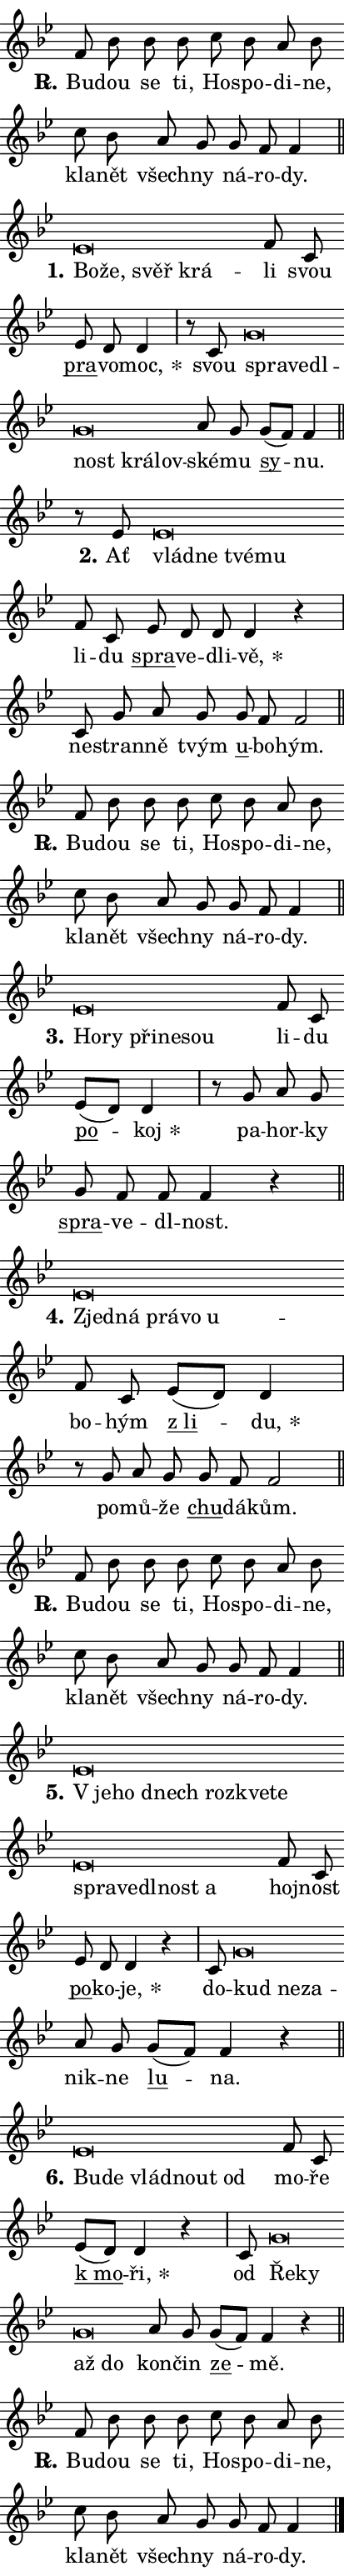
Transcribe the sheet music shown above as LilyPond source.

\version "2.24.0"
\header { tagline = "" }
\paper {
  indent = 0\cm
  top-margin = 0\cm
  right-margin = 0\cm
  bottom-margin = 0\cm
  left-margin = 0\cm
  paper-width = 7\cm
  page-breaking = #ly:one-page-breaking
  system-system-spacing.basic-distance = #11
  score-system-spacing.basic-distance = #11
  ragged-last = ##f
}


%% Author: Thomas Morley
%% https://lists.gnu.org/archive/html/lilypond-user/2020-05/msg00002.html
#(define (line-position grob)
"Returns position of @var[grob} in current system:
   @code{'start}, if at first time-step
   @code{'end}, if at last time-step
   @code{'middle} otherwise
"
  (let* ((col (ly:item-get-column grob))
         (ln (ly:grob-object col 'left-neighbor))
         (rn (ly:grob-object col 'right-neighbor))
         (col-to-check-left (if (ly:grob? ln) ln col))
         (col-to-check-right (if (ly:grob? rn) rn col))
         (break-dir-left
           (and
             (ly:grob-property col-to-check-left 'non-musical #f)
             (ly:item-break-dir col-to-check-left)))
         (break-dir-right
           (and
             (ly:grob-property col-to-check-right 'non-musical #f)
             (ly:item-break-dir col-to-check-right))))
        (cond ((eqv? 1 break-dir-left) 'start)
              ((eqv? -1 break-dir-right) 'end)
              (else 'middle))))

#(define (tranparent-at-line-position vctor)
  (lambda (grob)
  "Relying on @code{line-position} select the relevant enry from @var{vctor}.
Used to determine transparency,"
    (case (line-position grob)
      ((end) (not (vector-ref vctor 0)))
      ((middle) (not (vector-ref vctor 1)))
      ((start) (not (vector-ref vctor 2))))))

noteHeadBreakVisibility =
#(define-music-function (break-visibility)(vector?)
"Makes @code{NoteHead}s transparent relying on @var{break-visibility}"
#{
  \override NoteHead.transparent =
    #(tranparent-at-line-position break-visibility)
#})

#(define delete-ledgers-for-transparent-note-heads
  (lambda (grob)
    "Reads whether a @code{NoteHead} is transparent.
If so this @code{NoteHead} is removed from @code{'note-heads} from
@var{grob}, which is supposed to be @code{LedgerLineSpanner}.
As a result ledgers are not printed for this @code{NoteHead}"
    (let* ((nhds-array (ly:grob-object grob 'note-heads))
           (nhds-list
             (if (ly:grob-array? nhds-array)
                 (ly:grob-array->list nhds-array)
                 '()))
           ;; Relies on the transparent-property being done before
           ;; Staff.LedgerLineSpanner.after-line-breaking is executed.
           ;; This is fragile ...
           (to-keep
             (remove
               (lambda (nhd)
                 (ly:grob-property nhd 'transparent #f))
               nhds-list)))
      ;; TODO find a better method to iterate over grob-arrays, similiar
      ;; to filter/remove etc for lists
      ;; For now rebuilt from scratch
      (set! (ly:grob-object grob 'note-heads)  '())
      (for-each
        (lambda (nhd)
          (ly:pointer-group-interface::add-grob grob 'note-heads nhd))
        to-keep))))

hideNotes = {
  \noteHeadBreakVisibility #begin-of-line-visible
}
unHideNotes = {
  \noteHeadBreakVisibility #all-visible
}

% work-around for resetting accidentals
% https://lilypond.org/doc/v2.23/Documentation/notation/displaying-rhythms#unmetered-music
cadenzaMeasure = {
  \cadenzaOff
  \partial 1024 s1024
  \cadenzaOn
}

#(define-markup-command (accent layout props text) (markup?)
  "Underline accented syllable"
  (interpret-markup layout props
    #{\markup \override #'(offset . 4.3) \underline { #text }#}))

responsum = \markup \concat {
  "R" \hspace #-1.05 \path #0.1 #'((moveto 0 0.07) (lineto 0.9 0.8)) \hspace #0.05 "."
}

\layout {
    \context {
        \Staff
        \remove "Time_signature_engraver"
        \override LedgerLineSpanner.after-line-breaking = #delete-ledgers-for-transparent-note-heads
    }
    \context {
        \Voice {
            \override NoteHead.output-attributes = #'((class . "notehead"))
            \override Hairpin.height = #0.55
        }
    }
    \context {
        \Lyrics {
            \override StanzaNumber.output-attributes = #'((class . "stanzanumber"))
            \override LyricSpace.minimum-distance = #0.9
            \override LyricText.font-name = #"TeX Gyre Schola"
            \override LyricText.font-size = 1
            \override StanzaNumber.font-name = #"TeX Gyre Schola Bold"
            \override StanzaNumber.font-size = 1
        }
    }
}

% magnetic-lyrics.ily
%
%   written by
%     Jean Abou Samra <jean@abou-samra.fr>
%     Werner Lemberg <wl@gnu.org>
%
%   adapted by
%     Jiri Hon <jiri.hon@gmail.com>
%
% Version 2022-Apr-15

% https://www.mail-archive.com/lilypond-user@gnu.org/msg149350.html

#(define (Left_hyphen_pointer_engraver context)
   "Collect syllable-hyphen-syllable occurrences in lyrics and store
them in properties.  This engraver only looks to the left.  For
example, if the lyrics input is @code{foo -- bar}, it does the
following.

@itemize @bullet
@item
Set the @code{text} property of the @code{LyricHyphen} grob between
@q{foo} and @q{bar} to @code{foo}.

@item
Set the @code{left-hyphen} property of the @code{LyricText} grob with
text @q{foo} to the @code{LyricHyphen} grob between @q{foo} and
@q{bar}.
@end itemize

Use this auxiliary engraver in combination with the
@code{lyric-@/text::@/apply-@/magnetic-@/offset!} hook."
   (let ((hyphen #f)
         (text #f))
     (make-engraver
      (acknowledgers
       ((lyric-syllable-interface engraver grob source-engraver)
        (set! text grob)))
      (end-acknowledgers
       ((lyric-hyphen-interface engraver grob source-engraver)
        ;(when (not (grob::has-interface grob 'lyric-space-interface))
          (set! hyphen grob)));)
      ((stop-translation-timestep engraver)
       (when (and text hyphen)
         (ly:grob-set-object! text 'left-hyphen hyphen))
       (set! text #f)
       (set! hyphen #f)))))

#(define (lyric-text::apply-magnetic-offset! grob)
   "If the space between two syllables is less than the value in
property @code{LyricText@/.details@/.squash-threshold}, move the right
syllable to the left so that it gets concatenated with the left
syllable.

Use this function as a hook for
@code{LyricText@/.after-@/line-@/breaking} if the
@code{Left_@/hyphen_@/pointer_@/engraver} is active."
   (let ((hyphen (ly:grob-object grob 'left-hyphen #f)))
     (when hyphen
       (let ((left-text (ly:spanner-bound hyphen LEFT)))
         (when (grob::has-interface left-text 'lyric-syllable-interface)
           (let* ((common (ly:grob-common-refpoint grob left-text X))
                  (this-x-ext (ly:grob-extent grob common X))
                  (left-x-ext
                   (begin
                     ;; Trigger magnetism for left-text.
                     (ly:grob-property left-text 'after-line-breaking)
                     (ly:grob-extent left-text common X)))
                  ;; `delta` is the gap width between two syllables.
                  (delta (- (interval-start this-x-ext)
                            (interval-end left-x-ext)))
                  (details (ly:grob-property grob 'details))
                  (threshold (assoc-get 'squash-threshold details 0.2)))
             (when (< delta threshold)
               (let* (;; We have to manipulate the input text so that
                      ;; ligatures crossing syllable boundaries are not
                      ;; disabled.  For languages based on the Latin
                      ;; script this is essentially a beautification.
                      ;; However, for non-Western scripts it can be a
                      ;; necessity.
                      (lt (ly:grob-property left-text 'text))
                      (rt (ly:grob-property grob 'text))
                      (is-space (grob::has-interface hyphen 'lyric-space-interface))
                      (space (if is-space " " ""))
                      (space-markup (grob-interpret-markup grob " "))
                      (space-size (interval-length (ly:stencil-extent space-markup X)))
                      (extra-delta (if is-space space-size 0))
                      ;; Append new syllable.
                      (ltrt-space (if (and (string? lt) (string? rt))
                                (string-append lt space rt)
                                (make-concat-markup (list lt space rt))))
                      ;; Right-align `ltrt` to the right side.
                      (ltrt-space-markup (grob-interpret-markup
                               grob
                               (make-translate-markup
                                (cons (interval-length this-x-ext) 0)
                                (make-right-align-markup ltrt-space)))))
                 (begin
                   ;; Don't print `left-text`.
                   (ly:grob-set-property! left-text 'stencil #f)
                   ;; Set text and stencil (which holds all collected
                   ;; syllables so far) and shift it to the left.
                   (ly:grob-set-property! grob 'text ltrt-space)
                   (ly:grob-set-property! grob 'stencil ltrt-space-markup)
                   (ly:grob-translate-axis! grob (- (- delta extra-delta)) X))))))))))


#(define (lyric-hyphen::displace-bounds-first grob)
   ;; Make very sure this callback isn't triggered too early.
   (let ((left (ly:spanner-bound grob LEFT))
         (right (ly:spanner-bound grob RIGHT)))
     (ly:grob-property left 'after-line-breaking)
     (ly:grob-property right 'after-line-breaking)
     (ly:lyric-hyphen::print grob)))

squashThreshold = #0.4

\layout {
  \context {
    \Lyrics
    \consists #Left_hyphen_pointer_engraver
    \override LyricText.after-line-breaking =
      #lyric-text::apply-magnetic-offset!
    \override LyricHyphen.stencil = #lyric-hyphen::displace-bounds-first
    \override LyricText.details.squash-threshold = \squashThreshold
    \override LyricHyphen.minimum-distance = 0
    \override LyricHyphen.minimum-length = \squashThreshold
  }
}

squash = \override LyricText.details.squash-threshold = 9999
unSquash = \override LyricText.details.squash-threshold = \squashThreshold

left = \override LyricText.self-alignment-X = #LEFT
unLeft = \revert LyricText.self-alignment-X

starOffset = #(lambda (grob) 
                (let ((x_offset (ly:self-alignment-interface::aligned-on-x-parent grob)))
                  (if (= x_offset 0) 0 (+ x_offset 1.2))))

star = #(define-music-function (syllable)(string?)
"Append star separator at the end of a syllable"
#{
  \once \override LyricText.X-offset = #starOffset
  \lyricmode { \markup {
    #syllable
    \override #'((font-name . "TeX Gyre Schola Bold")) \hspace #0.2 \lower #0.65 \larger "*"
  } }
#})

starAccent = #(define-music-function (syllable)(string?)
"Append star separator at the end of a syllable and make accent"
#{
  \once \override LyricText.X-offset = #starOffset
  \lyricmode { \markup {
    \accent #syllable
    \override #'((font-name . "TeX Gyre Schola Bold")) \hspace #0.2 \lower #0.65 \larger "*"
  } }
#})

breath = #(define-music-function (syllable)(string?)
"Append breathing indicator at the end of a syllable"
#{
  \lyricmode { \markup { #syllable "+" } }
#})

optionalBreath = #(define-music-function (syllable)(string?)
"Append optional breathing indicator at the end of a syllable"
#{
  \lyricmode { \markup { #syllable "(+)" } }
#})


\score {
    <<
        \new Voice = "melody" { \cadenzaOn \key bes \major \relative { f'8 bes bes bes \bar "" c bes a bes \bar "" c bes a g \bar "" g f f4 \cadenzaMeasure \bar "||" \break } }
        \new Lyrics \lyricsto "melody" { \lyricmode { \set stanza = \responsum
Bu -- dou se ti, Ho -- spo -- di -- ne, kla -- nět všech -- ny ná -- ro -- dy. } }
    >>
    \layout {}
}

\score {
    <<
        \new Voice = "melody" { \cadenzaOn \key bes \major \relative { es'\breve*1/16 \hideNotes \breve*1/16 \bar "" \breve*1/16 \breve*1/16 \bar "" \unHideNotes f8 c \bar "" es d d4 \cadenzaMeasure \bar "|" r8 c g'\breve*1/16 \hideNotes \breve*1/16 \bar "" \breve*1/16 \bar "" \breve*1/16 \bar "" \breve*1/16 \breve*1/16 \bar "" \unHideNotes a8 g \bar "" g[([( f)] f4) \cadenzaMeasure \bar "||" \break } }
        \new Lyrics \lyricsto "melody" { \lyricmode { \set stanza = "1."
\left Bo -- \squash že, svěř krá -- \unLeft \unSquash li svou \markup \accent pra -- vo -- \star moc, svou \left spra -- \squash ve -- dl -- nost krá -- lov -- \unLeft \unSquash ské -- mu \markup \accent sy -- nu. } }
    >>
    \layout {}
}

\score {
    <<
        \new Voice = "melody" { \cadenzaOn \key bes \major \relative { r8 es'8 es\breve*1/16 \hideNotes \breve*1/16 \bar "" \breve*1/16 \breve*1/16 \bar "" \unHideNotes f8 c \bar "" es d d d4 r \cadenzaMeasure \bar "|" c8 g' a g \bar "" g f f2 \cadenzaMeasure \bar "||" \break } }
        \new Lyrics \lyricsto "melody" { \lyricmode { \set stanza = "2."
Ať \left vlád -- \squash ne tvé -- mu \unLeft \unSquash li -- du \markup \accent spra -- ve -- dli -- \star vě, ne -- stran -- ně tvým \markup \accent u -- bo -- hým. } }
    >>
    \layout {}
}

\score {
    <<
        \new Voice = "melody" { \cadenzaOn \key bes \major \relative { f'8 bes bes bes \bar "" c bes a bes \bar "" c bes a g \bar "" g f f4 \cadenzaMeasure \bar "||" \break } }
        \new Lyrics \lyricsto "melody" { \lyricmode { \set stanza = \responsum
Bu -- dou se ti, Ho -- spo -- di -- ne, kla -- nět všech -- ny ná -- ro -- dy. } }
    >>
    \layout {}
}

\score {
    <<
        \new Voice = "melody" { \cadenzaOn \key bes \major \relative { es'\breve*1/16 \hideNotes \breve*1/16 \bar "" \breve*1/16 \bar "" \breve*1/16 \breve*1/16 \bar "" \unHideNotes f8 c \bar "" es[( d)] d4 \cadenzaMeasure \bar "|" r8 g a g \bar "" g f f f4 r \cadenzaMeasure \bar "||" \break } }
        \new Lyrics \lyricsto "melody" { \lyricmode { \set stanza = "3."
\left Ho -- \squash ry při -- ne -- sou \unLeft \unSquash li -- du \markup \accent po -- \star koj pa -- hor -- ky \markup \accent spra -- ve -- dl -- nost. } }
    >>
    \layout {}
}

\score {
    <<
        \new Voice = "melody" { \cadenzaOn \key bes \major \relative { es'\breve*1/16 \hideNotes \breve*1/16 \bar "" \breve*1/16 \bar "" \breve*1/16 \breve*1/16 \bar "" \unHideNotes f8 c \bar "" es[( d)] d4 \cadenzaMeasure \bar "|" r8 g a g \bar "" g f f2 \cadenzaMeasure \bar "||" \break } }
        \new Lyrics \lyricsto "melody" { \lyricmode { \set stanza = "4."
\left Zjed -- \squash ná prá -- vo u -- \unLeft \unSquash bo -- hým \markup \accent "z li" -- \star du, po -- mů -- že \markup \accent chu -- dá -- kům. } }
    >>
    \layout {}
}

\score {
    <<
        \new Voice = "melody" { \cadenzaOn \key bes \major \relative { f'8 bes bes bes \bar "" c bes a bes \bar "" c bes a g \bar "" g f f4 \cadenzaMeasure \bar "||" \break } }
        \new Lyrics \lyricsto "melody" { \lyricmode { \set stanza = \responsum
Bu -- dou se ti, Ho -- spo -- di -- ne, kla -- nět všech -- ny ná -- ro -- dy. } }
    >>
    \layout {}
}

\score {
    <<
        \new Voice = "melody" { \cadenzaOn \key bes \major \relative { es'\breve*1/16 \hideNotes \breve*1/16 \bar "" \breve*1/16 \bar "" \breve*1/16 \bar "" \breve*1/16 \bar "" \breve*1/16 \bar "" \breve*1/16 \bar "" \breve*1/16 \bar "" \breve*1/16 \bar "" \breve*1/16 \breve*1/16 \bar "" \unHideNotes f8 c \bar "" es d d4 r \cadenzaMeasure \bar "|" c8 g'\breve*1/16 \hideNotes \breve*1/16 \breve*1/16 \bar "" \unHideNotes a8 g \bar "" g[( f)] f4 r \cadenzaMeasure \bar "||" \break } }
        \new Lyrics \lyricsto "melody" { \lyricmode { \set stanza = "5."
\left "V je" -- \squash ho dnech roz -- kve -- te spra -- ve -- dl -- nost a \unLeft \unSquash hoj -- nost \markup \accent po -- ko -- \star je, do -- \left kud \squash ne -- za -- \unLeft \unSquash nik -- ne \markup \accent lu -- na. } }
    >>
    \layout {}
}

\score {
    <<
        \new Voice = "melody" { \cadenzaOn \key bes \major \relative { es'\breve*1/16 \hideNotes \breve*1/16 \bar "" \breve*1/16 \bar "" \breve*1/16 \breve*1/16 \bar "" \unHideNotes f8 c \bar "" es[( d)] d4 r \cadenzaMeasure \bar "|" c8 g'\breve*1/16 \hideNotes \breve*1/16 \bar "" \breve*1/16 \breve*1/16 \bar "" \unHideNotes a8 g \bar "" g[( f)] f4 r \cadenzaMeasure \bar "||" \break } }
        \new Lyrics \lyricsto "melody" { \lyricmode { \set stanza = "6."
\left Bu -- \squash de vlád -- nout od \unLeft \unSquash mo -- ře \markup \accent "k mo" -- \star ři, od \left Ře -- \squash ky až do \unLeft \unSquash kon -- čin \markup \accent ze -- mě. } }
    >>
    \layout {}
}

\score {
    <<
        \new Voice = "melody" { \cadenzaOn \key bes \major \relative { f'8 bes bes bes \bar "" c bes a bes \bar "" c bes a g \bar "" g f f4 \cadenzaMeasure \bar "||" \break } \bar "|." }
        \new Lyrics \lyricsto "melody" { \lyricmode { \set stanza = \responsum
Bu -- dou se ti, Ho -- spo -- di -- ne, kla -- nět všech -- ny ná -- ro -- dy. } }
    >>
    \layout {}
}
